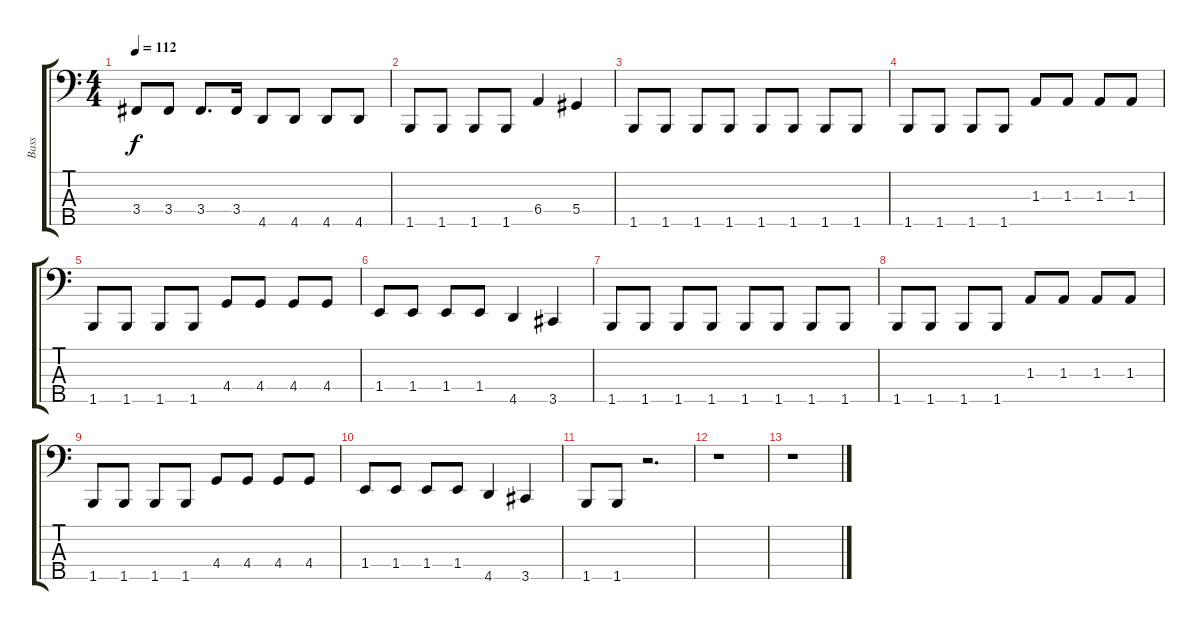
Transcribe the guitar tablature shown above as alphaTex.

\track ("Bass" "Bass") {instrument electricbasspick}
\staff {score tabs}
\tuning (Gb2 Db2 Ab1 Eb1 Bb0) {hide}
\ts (4 4)
\tempo 112
\clef f4
\ks c
3.4.8{dy f} 3.4.8 3.4.8{d} 3.4.16 4.5.8 4.5.8 4.5.8 4.5.8 |
1.5.8 1.5.8 1.5.8 1.5.8 6.4.4 5.4.4 |
1.5.8 1.5.8 1.5.8 1.5.8 1.5.8 1.5.8 1.5.8 1.5.8 |
1.5.8 1.5.8 1.5.8 1.5.8 1.3.8 1.3.8 1.3.8 1.3.8 |
1.5.8 1.5.8 1.5.8 1.5.8 4.4.8 4.4.8 4.4.8 4.4.8 |
1.4.8 1.4.8 1.4.8 1.4.8 4.5.4 3.5.4 |
1.5.8 1.5.8 1.5.8 1.5.8 1.5.8 1.5.8 1.5.8 1.5.8 |
1.5.8 1.5.8 1.5.8 1.5.8 1.3.8 1.3.8 1.3.8 1.3.8 |
1.5.8 1.5.8 1.5.8 1.5.8 4.4.8 4.4.8 4.4.8 4.4.8 |
1.4.8 1.4.8 1.4.8 1.4.8 4.5.4 3.5.4 |
1.5.8 1.5.8 r.2{d} |
r.1 |
r.1
